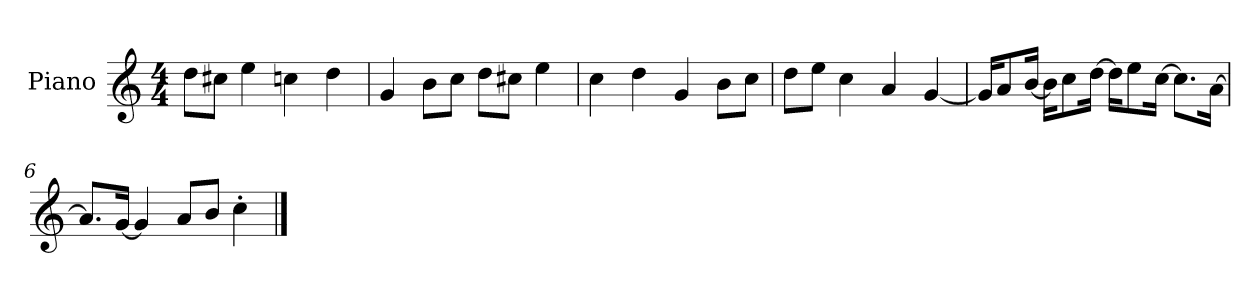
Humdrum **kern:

**kern
*part1
*staff1
*I"Piano
*I'P-no
*clefG2
*k[]
*M4/4
*MM90
=1
8dd\L
8cc#X\J
4ee\
4ccn\
4dd\
=2
4g/
8b\L
8cc\J
8dd\L
8cc#X\J
4ee\
=3
4cc\
4dd\
4g/
8b\L
8cc\J
=4
8dd\L
8ee\J
4cc\
4a/
[4g/
=5
16g/KL]
8a/
[16b/Jk
16b\KL]
8cc\
[16dd\Jk
16dd\KL]
8ee\
[16cc\Jk
8.cc\L]
[16a\Jk
!!LO:LB:g=z
=6
8.a/L]
[16g/Jk
4g/]
8a/L
8b/J
4cc'\
==
*-
